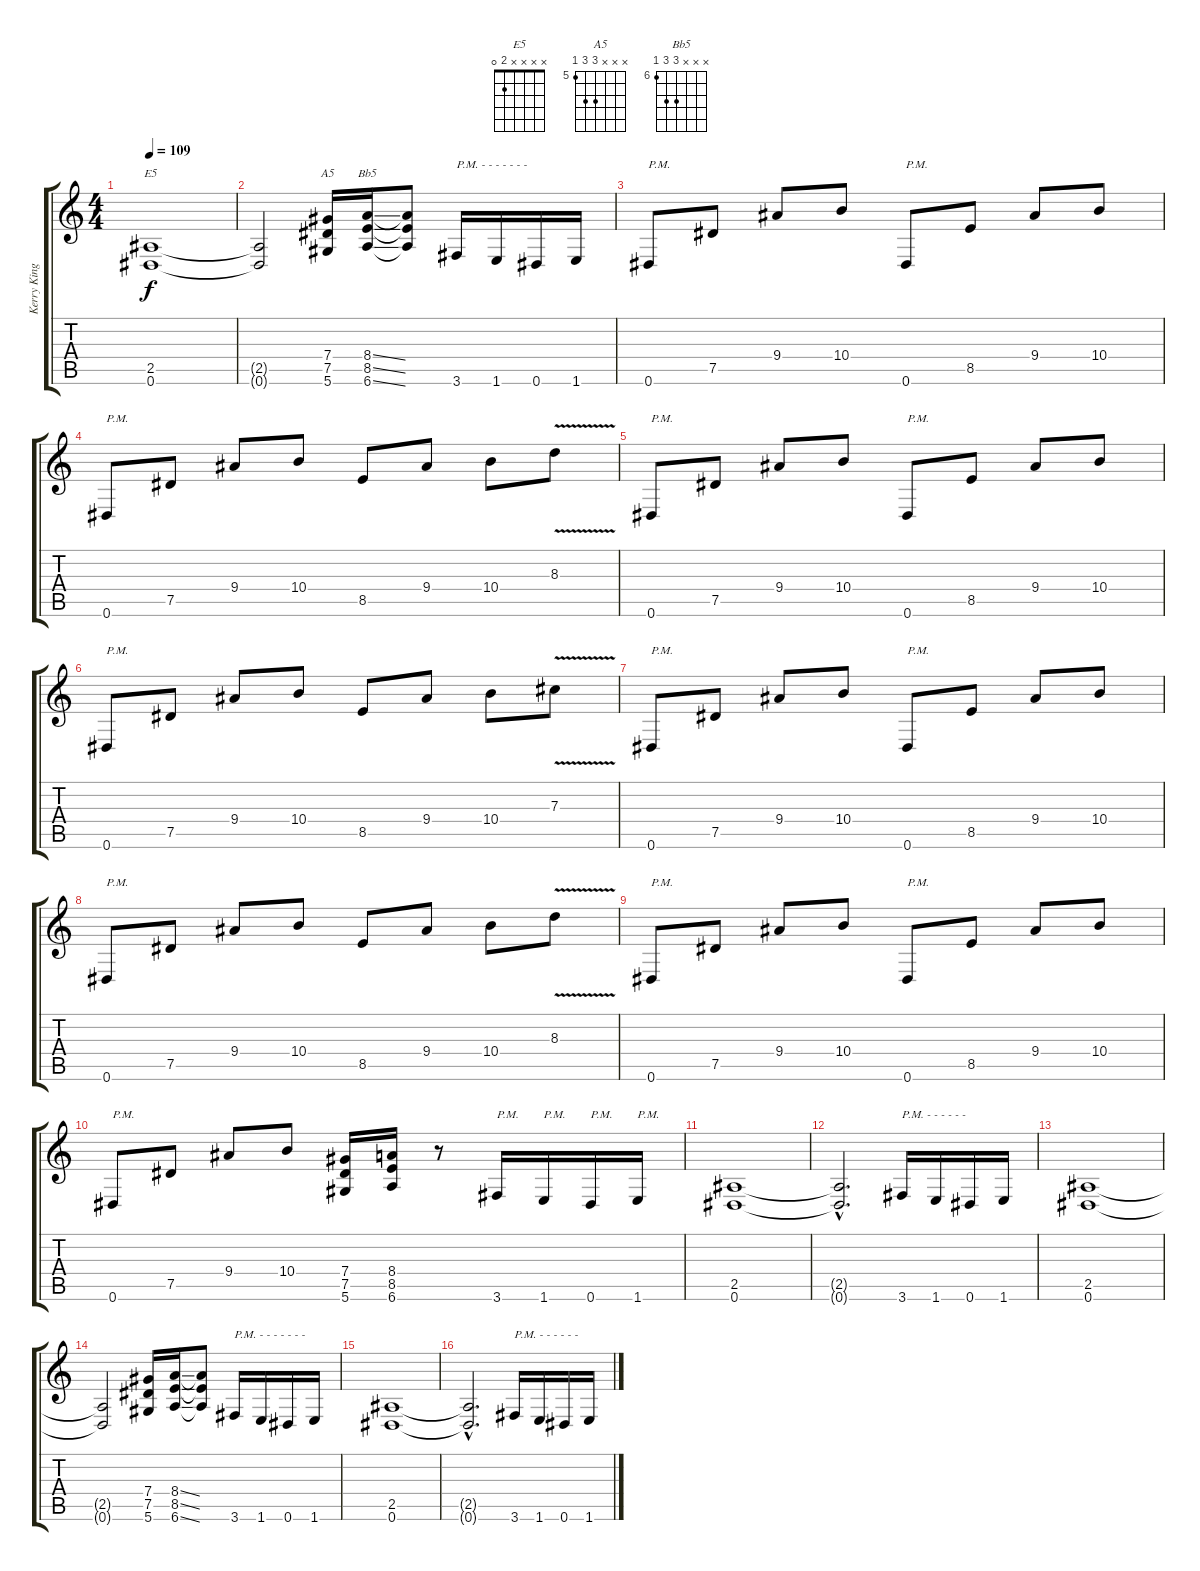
\track ("Kerry King" "Kerry King") {instrument distortionguitar}
\staff {score tabs}
\tuning (Eb4 Bb3 Gb3 Db3 Ab2 Eb2) {hide}
\chord ("E5" x x x x 2 0)
\chord ("A5" x x x 7 7 5) {firstfret 5}
\chord ("Bb5" x x x 8 8 6) {firstfret 6}
\ts (4 4)
\tempo 109
\clef g2
\ks c
(2.5 0.6).1{ch "E5" dy f} |
(2.5{t} 0.6{t}).2 (7.4 7.5 5.6).16{ch "A5"} (8.4{ss} 8.5{ss} 6.6{ss}).16{ch "Bb5"} (8.4{t} 8.5{t} 6.6{t}).8 3.6.16{txt "P.M. - - - - - - - "} 1.6.16 0.6.16 1.6.16 |
0.6.8{txt "P.M."} 7.5.8 9.4.8 10.4.8 0.6.8{txt "P.M."} 8.5.8 9.4.8 10.4.8 |
0.6.8{txt "P.M."} 7.5.8 9.4.8 10.4.8 8.5.8 9.4.8 10.4.8 8.3{v}.8 |
0.6.8{txt "P.M."} 7.5.8 9.4.8 10.4.8 0.6.8{txt "P.M."} 8.5.8 9.4.8 10.4.8 |
0.6.8{txt "P.M."} 7.5.8 9.4.8 10.4.8 8.5.8 9.4.8 10.4.8 7.3{v}.8 |
0.6.8{txt "P.M."} 7.5.8 9.4.8 10.4.8 0.6.8{txt "P.M."} 8.5.8 9.4.8 10.4.8 |
0.6.8{txt "P.M."} 7.5.8 9.4.8 10.4.8 8.5.8 9.4.8 10.4.8 8.3{v}.8 |
0.6.8{txt "P.M."} 7.5.8 9.4.8 10.4.8 0.6.8{txt "P.M."} 8.5.8 9.4.8 10.4.8 |
0.6.8{txt "P.M."} 7.5.8 9.4.8 10.4.8 (7.4 7.5 5.6).16 (8.4 8.5 6.6).16 r.8 3.6.16{txt "P.M."} 1.6.16{txt "P.M."} 0.6.16{txt "P.M."} 1.6.16{txt "P.M."} |
(2.5 0.6).1 |
(2.5{hac t} 0.6{hac t}).2{d} 3.6.16{txt "P.M. - - - - - -"} 1.6.16 0.6.16 1.6.16 |
(2.5 0.6).1 |
(2.5{t} 0.6{t}).2 (7.4 7.5 5.6).16 (8.4{ss} 8.5{ss} 6.6{ss}).16 (8.4{t} 8.5{t} 6.6{t}).8 3.6.16{txt "P.M. - - - - - - - "} 1.6.16 0.6.16 1.6.16 |
(2.5 0.6).1 |
(2.5{hac t} 0.6{hac t}).2{d} 3.6.16{txt "P.M. - - - - - -"} 1.6.16 0.6.16 1.6.16
